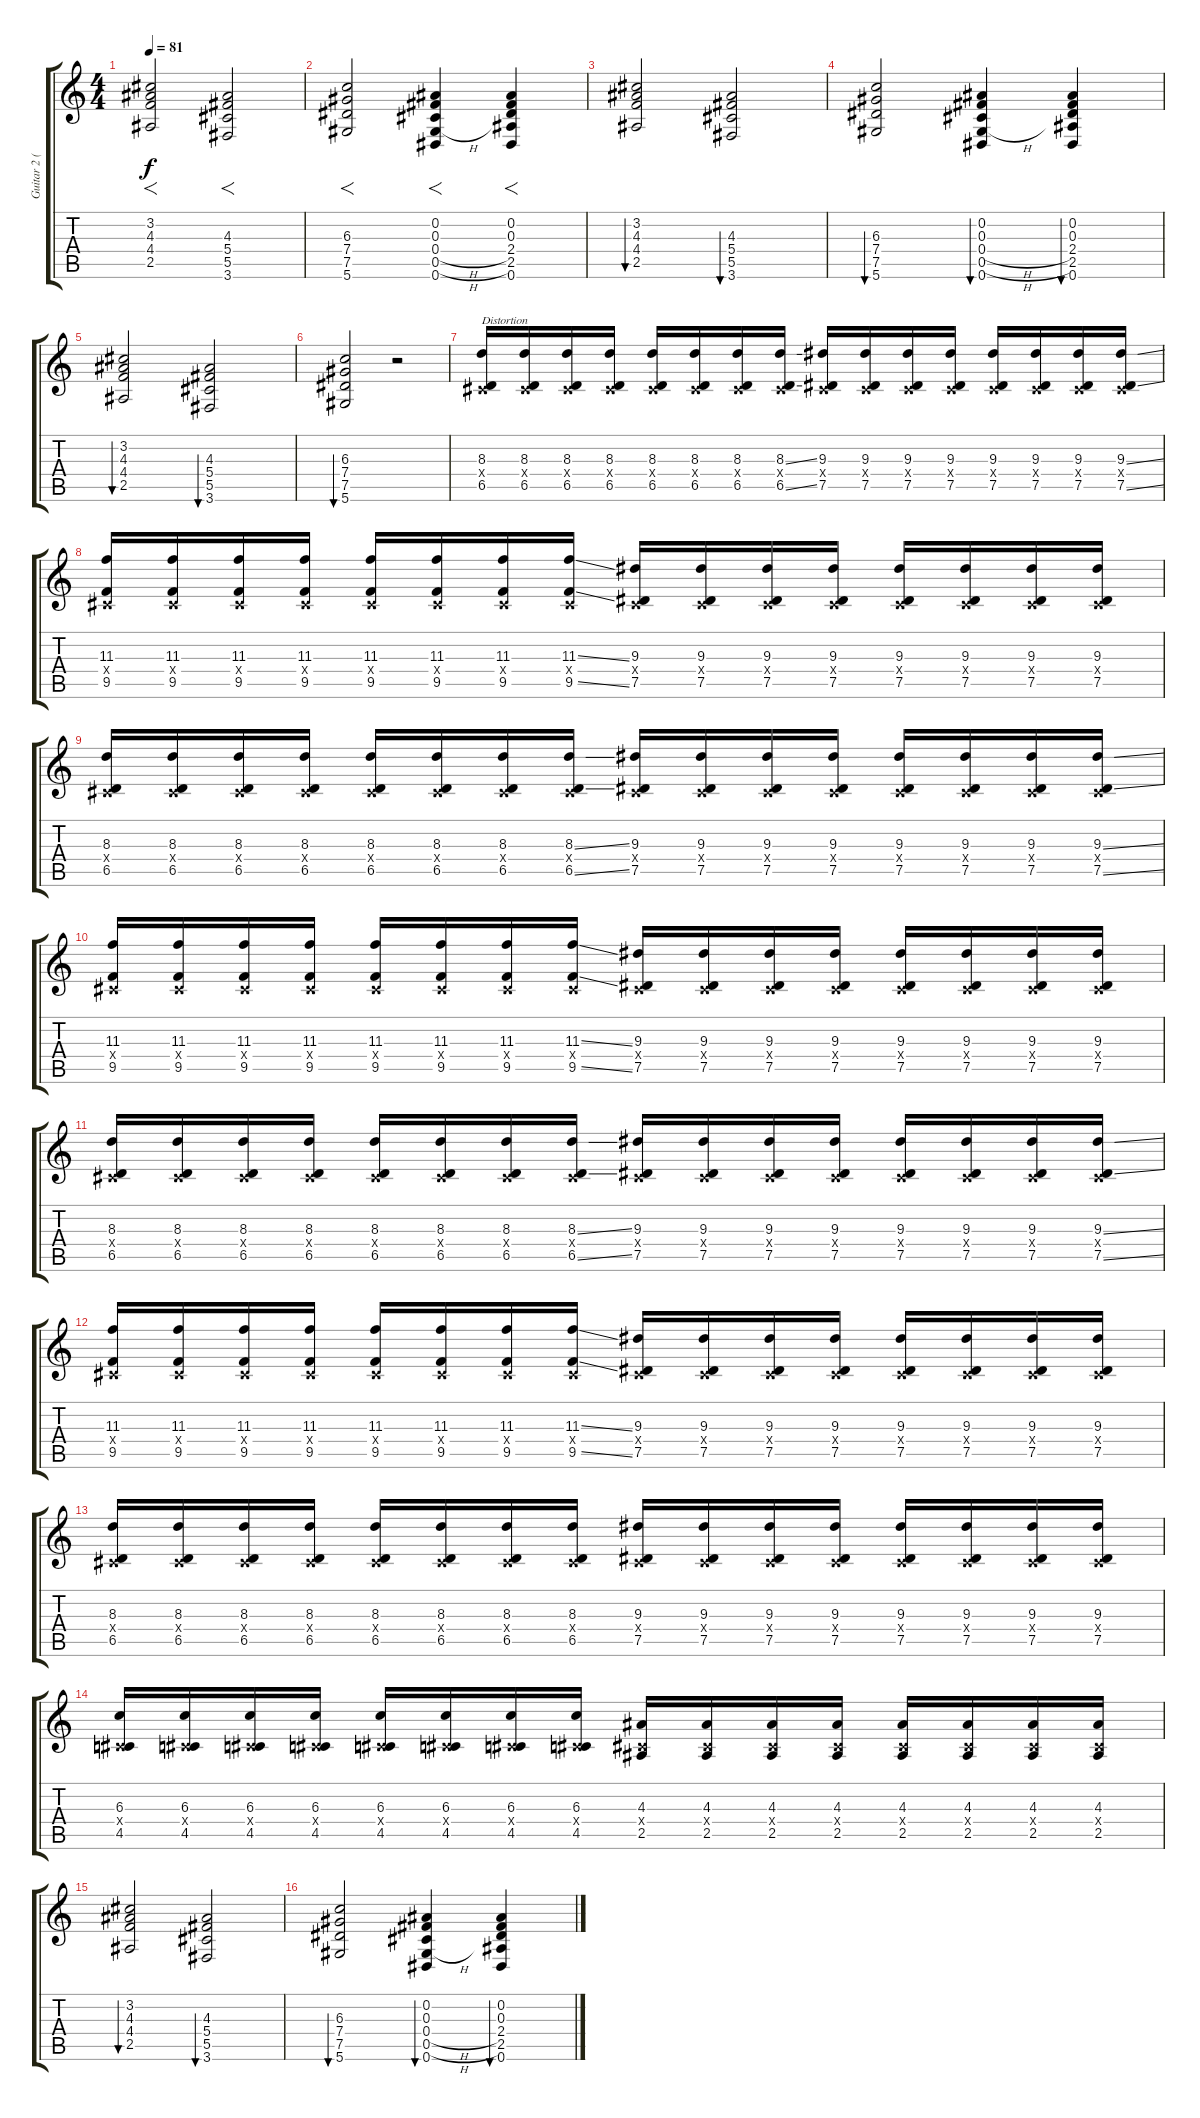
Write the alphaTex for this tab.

\track ("Guitar 2 (Mike Shinoda)" "Guitar 2 (") {instrument distortionguitar}
\staff {score tabs}
\tuning (Eb4 Bb3 Gb3 Db3 Ab2 Eb2) {hide}
\ts (4 4)
\tempo 81
\clef g2
\ks c
(3.2 4.3 4.4 2.5).2{f dy f} (4.3 5.4 5.5 3.6).2{f} |
(6.3 7.4 7.5 5.6).2{f} (0.2 0.3 0.4{h} 0.5{h} 0.6).4{f} (0.2 0.3 2.4 2.5 0.6).4{f} |
(3.2 4.3 4.4 2.5).2{bu 60 instrument electricguitarjazz} (4.3 5.4 5.5 3.6).2{bu 60} |
(6.3 7.4 7.5 5.6).2{bu 60} (0.2 0.3 0.4{h} 0.5{h} 0.6).4{bu 60} (0.2 0.3 2.4 2.5 0.6).4{bu 60} |
(3.2 4.3 4.4 2.5).2{bu 60} (4.3 5.4 5.5 3.6).2{bu 60} |
(6.3 7.4 7.5 5.6).2{bu 60} r.2 |
(8.3 0.4{x} 6.5).16{txt "Distortion" volume 12 instrument distortionguitar} (8.3 0.4{x} 6.5).16 (8.3 0.4{x} 6.5).16 (8.3 0.4{x} 6.5).16 (8.3 0.4{x} 6.5).16 (8.3 0.4{x} 6.5).16 (8.3 0.4{x} 6.5).16 (8.3{ss} 0.4{x} 6.5{ss}).16 (9.3 0.4{x} 7.5).16 (9.3 0.4{x} 7.5).16 (9.3 0.4{x} 7.5).16 (9.3 0.4{x} 7.5).16 (9.3 0.4{x} 7.5).16 (9.3 0.4{x} 7.5).16 (9.3 0.4{x} 7.5).16 (9.3{ss} 0.4{x} 7.5{ss}).16 |
(11.3 0.4{x} 9.5).16 (11.3 0.4{x} 9.5).16 (11.3 0.4{x} 9.5).16 (11.3 0.4{x} 9.5).16 (11.3 0.4{x} 9.5).16 (11.3 0.4{x} 9.5).16 (11.3 0.4{x} 9.5).16 (11.3{ss} 0.4{x} 9.5{ss}).16 (9.3 0.4{x} 7.5).16 (9.3 0.4{x} 7.5).16 (9.3 0.4{x} 7.5).16 (9.3 0.4{x} 7.5).16 (9.3 0.4{x} 7.5).16 (9.3 0.4{x} 7.5).16 (9.3 0.4{x} 7.5).16 (9.3 0.4{x} 7.5).16 |
(8.3 0.4{x} 6.5).16 (8.3 0.4{x} 6.5).16 (8.3 0.4{x} 6.5).16 (8.3 0.4{x} 6.5).16 (8.3 0.4{x} 6.5).16 (8.3 0.4{x} 6.5).16 (8.3 0.4{x} 6.5).16 (8.3{ss} 0.4{x} 6.5{ss}).16 (9.3 0.4{x} 7.5).16 (9.3 0.4{x} 7.5).16 (9.3 0.4{x} 7.5).16 (9.3 0.4{x} 7.5).16 (9.3 0.4{x} 7.5).16 (9.3 0.4{x} 7.5).16 (9.3 0.4{x} 7.5).16 (9.3{ss} 0.4{x} 7.5{ss}).16 |
(11.3 0.4{x} 9.5).16 (11.3 0.4{x} 9.5).16 (11.3 0.4{x} 9.5).16 (11.3 0.4{x} 9.5).16 (11.3 0.4{x} 9.5).16 (11.3 0.4{x} 9.5).16 (11.3 0.4{x} 9.5).16 (11.3{ss} 0.4{x} 9.5{ss}).16 (9.3 0.4{x} 7.5).16 (9.3 0.4{x} 7.5).16 (9.3 0.4{x} 7.5).16 (9.3 0.4{x} 7.5).16 (9.3 0.4{x} 7.5).16 (9.3 0.4{x} 7.5).16 (9.3 0.4{x} 7.5).16 (9.3 0.4{x} 7.5).16 |
(8.3 0.4{x} 6.5).16 (8.3 0.4{x} 6.5).16 (8.3 0.4{x} 6.5).16 (8.3 0.4{x} 6.5).16 (8.3 0.4{x} 6.5).16 (8.3 0.4{x} 6.5).16 (8.3 0.4{x} 6.5).16 (8.3{ss} 0.4{x} 6.5{ss}).16 (9.3 0.4{x} 7.5).16 (9.3 0.4{x} 7.5).16 (9.3 0.4{x} 7.5).16 (9.3 0.4{x} 7.5).16 (9.3 0.4{x} 7.5).16 (9.3 0.4{x} 7.5).16 (9.3 0.4{x} 7.5).16 (9.3{ss} 0.4{x} 7.5{ss}).16 |
(11.3 0.4{x} 9.5).16 (11.3 0.4{x} 9.5).16 (11.3 0.4{x} 9.5).16 (11.3 0.4{x} 9.5).16 (11.3 0.4{x} 9.5).16 (11.3 0.4{x} 9.5).16 (11.3 0.4{x} 9.5).16 (11.3{ss} 0.4{x} 9.5{ss}).16 (9.3 0.4{x} 7.5).16 (9.3 0.4{x} 7.5).16 (9.3 0.4{x} 7.5).16 (9.3 0.4{x} 7.5).16 (9.3 0.4{x} 7.5).16 (9.3 0.4{x} 7.5).16 (9.3 0.4{x} 7.5).16 (9.3 0.4{x} 7.5).16 |
(8.3 0.4{x} 6.5).16 (8.3 0.4{x} 6.5).16 (8.3 0.4{x} 6.5).16 (8.3 0.4{x} 6.5).16 (8.3 0.4{x} 6.5).16 (8.3 0.4{x} 6.5).16 (8.3 0.4{x} 6.5).16 (8.3 0.4{x} 6.5).16 (9.3 0.4{x} 7.5).16 (9.3 0.4{x} 7.5).16 (9.3 0.4{x} 7.5).16 (9.3 0.4{x} 7.5).16 (9.3 0.4{x} 7.5).16 (9.3 0.4{x} 7.5).16 (9.3 0.4{x} 7.5).16 (9.3 0.4{x} 7.5).16 |
(6.3 0.4{x} 4.5).16 (6.3 0.4{x} 4.5).16 (6.3 0.4{x} 4.5).16 (6.3 0.4{x} 4.5).16 (6.3 0.4{x} 4.5).16 (6.3 0.4{x} 4.5).16 (6.3 0.4{x} 4.5).16 (6.3 0.4{x} 4.5).16 (4.3 0.4{x} 2.5).16 (4.3 0.4{x} 2.5).16 (4.3 0.4{x} 2.5).16 (4.3 0.4{x} 2.5).16 (4.3 0.4{x} 2.5).16 (4.3 0.4{x} 2.5).16 (4.3 0.4{x} 2.5).16 (4.3 0.4{x} 2.5).16 |
(3.2 4.3 4.4 2.5).2{bu 60 instrument electricguitarjazz} (4.3 5.4 5.5 3.6).2{bu 60} |
(6.3 7.4 7.5 5.6).2{bu 60} (0.2 0.3 0.4{h} 0.5{h} 0.6).4{bu 60} (0.2 0.3 2.4 2.5 0.6).4{bu 60}
